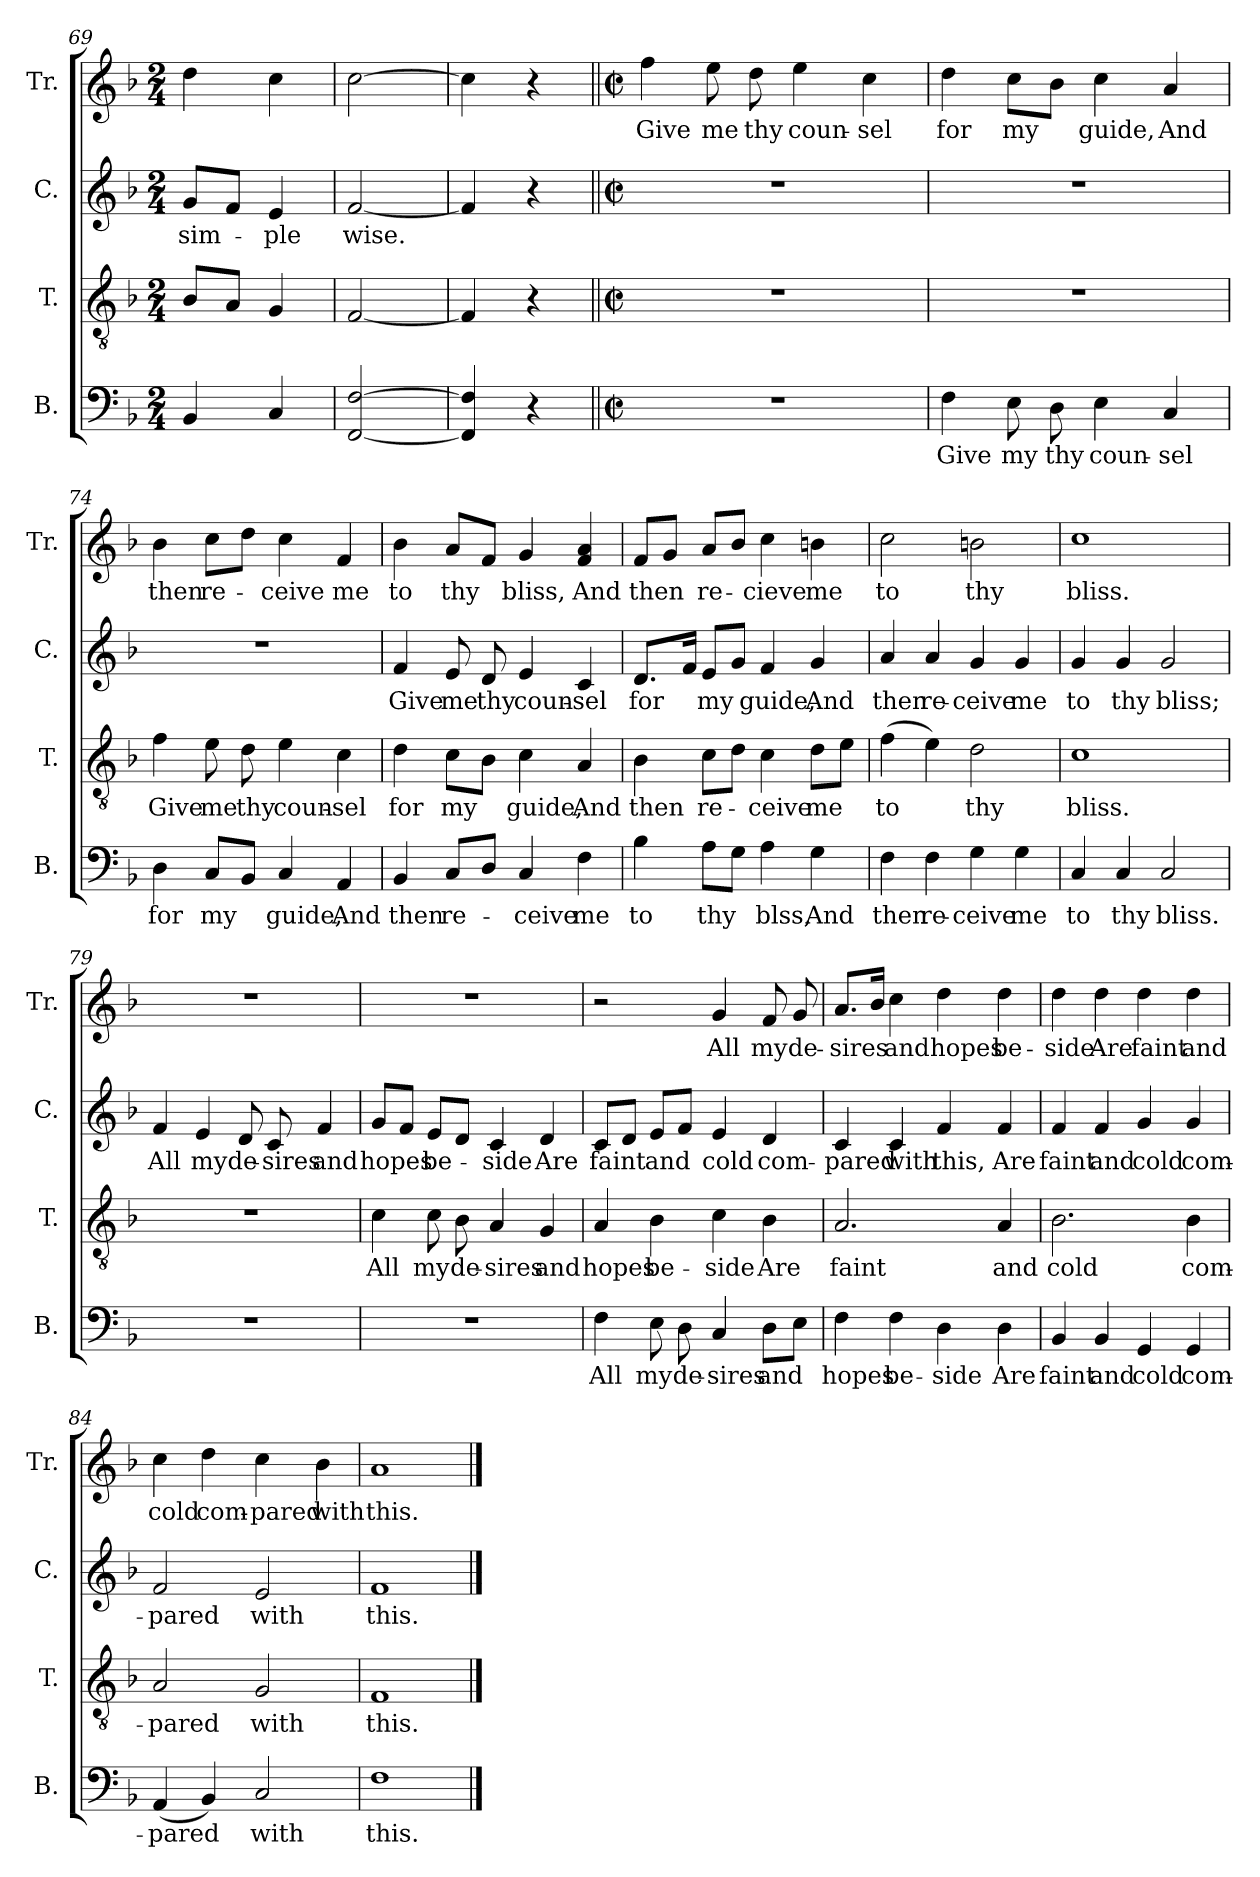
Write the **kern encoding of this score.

**kern	**text	**kern	**text	**kern	**text	**kern	**text
*part4	*part4	*part3	*part3	*part2	*part2	*part1	*part1
*staff4	*staff4	*staff3	*staff3	*staff2	*staff2	*staff1	*staff1
*I"B.	*	*I"T.	*	*I"C.	*	*I"Tr.	*
*I'B.	*	*I'T.	*	*I'C.	*	*I'Tr.	*
*clefF4	*	*clefGv2	*	*clefG2	*	*clefG2	*
*k[b-]	*	*k[b-]	*	*k[b-]	*	*k[b-]	*
*M2/4	*	*M2/4	*	*M2/4	*	*M2/4	*
=69	=69	=69	=69	=69	=69	=69	=69
!	!	!	!	!	!LO:LY:b	!	!
4BB-/	.	8B-/L	.	8g/L	sim-	4dd\	.
.	.	8A/J	.	8f/J	.	.	.
!	!	!	!	!	!LO:LY:b	!	!
4C/	.	4G/	.	4e/	-ple	4cc\	.
=70	=70	=70	=70	=70	=70	=70	=70
!	!	!	!	!	!LO:LY:b	!	!
[2FF/ [2F/	.	[2F/	.	[2f/	wise.	[2cc\	.
=71	=71	=71	=71	=71	=71	=71	=71
4FF/] 4F/]	.	4F/]	.	4f/]	.	4cc\]	.
4r	.	4r	.	4r	.	4r	.
=72||	=72||	=72||	=72||	=72||	=72||	=72||	=72||
*M2/2	*	*M2/2	*	*M2/2	*	*M2/2	*
*met(c|)	*	*met(c|)	*	*met(c|)	*	*met(c|)	*
!	!	!	!	!	!	!	!LO:LY:b
1r	.	1r	.	1r	.	4ff\	Give
!	!	!	!	!	!	!	!LO:LY:b
.	.	.	.	.	.	8ee\	me
!	!	!	!	!	!	!	!LO:LY:b
.	.	.	.	.	.	8dd\	thy
!	!	!	!	!	!	!	!LO:LY:b
.	.	.	.	.	.	4ee\	coun-
!	!	!	!	!	!	!	!LO:LY:b
.	.	.	.	.	.	4cc\	-sel
=73	=73	=73	=73	=73	=73	=73	=73
!	!LO:LY:b	!	!	!	!	!	!LO:LY:b
4F\	Give	1r	.	1r	.	4dd\	for
!	!LO:LY:b	!	!	!	!	!	!LO:LY:b
8E\	my	.	.	.	.	8cc\L	my
!	!LO:LY:b	!	!	!	!	!	!
8D\	thy	.	.	.	.	8b-\J	.
!	!LO:LY:b	!	!	!	!	!	!LO:LY:b
4E\	coun-	.	.	.	.	4cc\	guide,
!	!LO:LY:b	!	!	!	!	!	!LO:LY:b
4C/	-sel	.	.	.	.	4a/	And
!!LO:LB:g=z
=74	=74	=74	=74	=74	=74	=74	=74
!	!LO:LY:b	!	!LO:LY:b	!	!	!	!LO:LY:b
4D\	for	4f\	Give	1r	.	4b-\	then
!	!LO:LY:b	!	!LO:LY:b	!	!	!	!LO:LY:b
8C/L	my	8e\	me	.	.	8cc\L	re-
!	!	!	!LO:LY:b	!	!	!	!
8BB-/J	.	8d\	thy	.	.	8dd\J	.
!	!LO:LY:b	!	!LO:LY:b	!	!	!	!LO:LY:b
4C/	guide,	4e\	coun-	.	.	4cc\	-ceive
!	!LO:LY:b	!	!LO:LY:b	!	!	!	!LO:LY:b
4AA/	And	4c\	-sel	.	.	4f/	me
=75	=75	=75	=75	=75	=75	=75	=75
!	!LO:LY:b	!	!LO:LY:b	!	!LO:LY:b	!	!LO:LY:b
4BB-/	then	4d\	for	4f/	Give	4b-\	to
!	!LO:LY:b	!	!LO:LY:b	!	!LO:LY:b	!	!LO:LY:b
8C/L	re-	8c\L	my	8e/	me	8a/L	thy
!	!	!	!	!	!LO:LY:b	!	!
8D/J	.	8B-\J	.	8d/	thy	8f/J	.
!	!LO:LY:b	!	!LO:LY:b	!	!LO:LY:b	!	!LO:LY:b
4C/	-ceive	4c\	guide,	4e/	coun-	4g/	bliss,
!	!LO:LY:b	!	!LO:LY:b	!	!LO:LY:b	!	!LO:LY:b
4F\	me	4A/	And	4c/	-sel	4f/ 4a/	And
=76	=76	=76	=76	=76	=76	=76	=76
!	!LO:LY:b	!	!LO:LY:b	!	!LO:LY:b	!	!LO:LY:b
4B-\	to	4B-\	then	8.d/L	for	8f/L	then
.	.	.	.	.	.	8g/J	.
.	.	.	.	16f/Jk	.	.	.
!	!LO:LY:b	!	!LO:LY:b	!	!LO:LY:b	!	!LO:LY:b
8A\L	thy	8c\L	re-	8e/L	my	8a/L	re-
8G\J	.	8d\J	.	8g/J	.	8b-/J	.
!	!LO:LY:b	!	!LO:LY:b	!	!LO:LY:b	!	!LO:LY:b
4A\	blss,	4c\	-ceive	4f/	guide,	4cc\	-cieve
!	!LO:LY:b	!	!LO:LY:b	!	!LO:LY:b	!	!LO:LY:b
4G\	And	8d\L	me	4g/	And	4bn\	me
.	.	8e\J	.	.	.	.	.
=77	=77	=77	=77	=77	=77	=77	=77
!	!LO:LY:b	!	!LO:LY:b	!	!LO:LY:b	!	!LO:LY:b
4F\	then	(>4f\	to	4a/	then	2cc\	to
!	!LO:LY:b	!	!	!	!LO:LY:b	!	!
4F\	re-	4e\)	.	4a/	re-	.	.
!	!LO:LY:b	!	!LO:LY:b	!	!LO:LY:b	!	!LO:LY:b
4G\	-ceive	2d\	thy	4g/	-ceive	2bn\	thy
!	!LO:LY:b	!	!	!	!LO:LY:b	!	!
4G\	me	.	.	4g/	me	.	.
=78	=78	=78	=78	=78	=78	=78	=78
!	!LO:LY:b	!	!LO:LY:b	!	!LO:LY:b	!	!LO:LY:b
4C/	to	1c	bliss.	4g/	to	1cc	bliss.
!	!LO:LY:b	!	!	!	!LO:LY:b	!	!
4C/	thy	.	.	4g/	thy	.	.
!	!LO:LY:b	!	!	!	!LO:LY:b	!	!
2C/	bliss.	.	.	2g/	bliss;	.	.
!!LO:LB:g=z
=79	=79	=79	=79	=79	=79	=79	=79
!	!	!	!	!	!LO:LY:b	!	!
1r	.	1r	.	4f/	All	1r	.
!	!	!	!	!	!LO:LY:b	!	!
.	.	.	.	4e/	my	.	.
!	!	!	!	!	!LO:LY:b	!	!
.	.	.	.	8d/	de-	.	.
!	!	!	!	!	!LO:LY:b	!	!
.	.	.	.	8c/	-sires	.	.
!	!	!	!	!	!LO:LY:b	!	!
.	.	.	.	4f/	and	.	.
=80	=80	=80	=80	=80	=80	=80	=80
!	!	!	!LO:LY:b	!	!LO:LY:b	!	!
1r	.	4c\	All	8g/L	hopes	1r	.
.	.	.	.	8f/J	.	.	.
!	!	!	!LO:LY:b	!	!LO:LY:b	!	!
.	.	8c\	my	8e/L	be-	.	.
!	!	!	!LO:LY:b	!	!	!	!
.	.	8B-\	de-	8d/J	.	.	.
!	!	!	!LO:LY:b	!	!LO:LY:b	!	!
.	.	4A/	-sires	4c/	-side	.	.
!	!	!	!LO:LY:b	!	!LO:LY:b	!	!
.	.	4G/	and	4d/	Are	.	.
=81	=81	=81	=81	=81	=81	=81	=81
!	!LO:LY:b	!	!LO:LY:b	!	!LO:LY:b	!	!
4F\	All	4A/	hopes	8c/L	faint	2r	.
.	.	.	.	8d/J	.	.	.
!	!LO:LY:b	!	!LO:LY:b	!	!LO:LY:b	!	!
8E\	my	4B-\	be-	8e/L	and	.	.
!	!LO:LY:b	!	!	!	!	!	!
8D\	de-	.	.	8f/J	.	.	.
!	!LO:LY:b	!	!LO:LY:b	!	!LO:LY:b	!	!LO:LY:b
4C/	-sires	4c\	-side	4e/	cold	4g/	All
!	!LO:LY:b	!	!LO:LY:b	!	!LO:LY:b	!	!LO:LY:b
8D\L	and	4B-\	Are	4d/	com-	8f/	my
!	!	!	!	!	!	!	!LO:LY:b
8E\J	.	.	.	.	.	8g/	de-
=82	=82	=82	=82	=82	=82	=82	=82
!	!LO:LY:b	!	!LO:LY:b	!	!LO:LY:b	!	!LO:LY:b
4F\	hopes	2.A/	faint	4c/	-pared	8.a/L	-sires
.	.	.	.	.	.	16b-/Jk	.
!	!LO:LY:b	!	!	!	!LO:LY:b	!	!LO:LY:b
4F\	be-	.	.	4c/	with	4cc\	and
!	!LO:LY:b	!	!	!	!LO:LY:b	!	!LO:LY:b
4D\	-side	.	.	4f/	this,	4dd\	hopes
!	!LO:LY:b	!	!LO:LY:b	!	!LO:LY:b	!	!LO:LY:b
4D\	Are	4A/	and	4f/	Are	4dd\	be-
=83	=83	=83	=83	=83	=83	=83	=83
!	!LO:LY:b	!	!LO:LY:b	!	!LO:LY:b	!	!LO:LY:b
4BB-/	faint	2.B-\	cold	4f/	faint	4dd\	-side
!	!LO:LY:b	!	!	!	!LO:LY:b	!	!LO:LY:b
4BB-/	and	.	.	4f/	and	4dd\	Are
!	!LO:LY:b	!	!	!	!LO:LY:b	!	!LO:LY:b
4GG/	cold	.	.	4g/	cold	4dd\	faint
!	!LO:LY:b	!	!LO:LY:b	!	!LO:LY:b	!	!LO:LY:b
4GG/	com-	4B-\	com-	4g/	com-	4dd\	and
!!LO:LB:g=z
=84	=84	=84	=84	=84	=84	=84	=84
!	!LO:LY:b	!	!LO:LY:b	!	!LO:LY:b	!	!LO:LY:b
(<4AA/	-pared	2A/	-pared	2f/	-pared	4cc\	cold
!	!	!	!	!	!	!	!LO:LY:b
4BB-/)	.	.	.	.	.	4dd\	com-
!	!LO:LY:b	!	!LO:LY:b	!	!LO:LY:b	!	!LO:LY:b
2C/	with	2G/	with	2e/	with	4cc\	-pared
!	!	!	!	!	!	!	!LO:LY:b
.	.	.	.	.	.	4b-\	with
=85	=85	=85	=85	=85	=85	=85	=85
!	!LO:LY:b	!	!LO:LY:b	!	!LO:LY:b	!	!LO:LY:b
1F	this.	1F	this.	1f	this.	1a	this.
==	==	==	==	==	==	==	==
*-	*-	*-	*-	*-	*-	*-	*-
